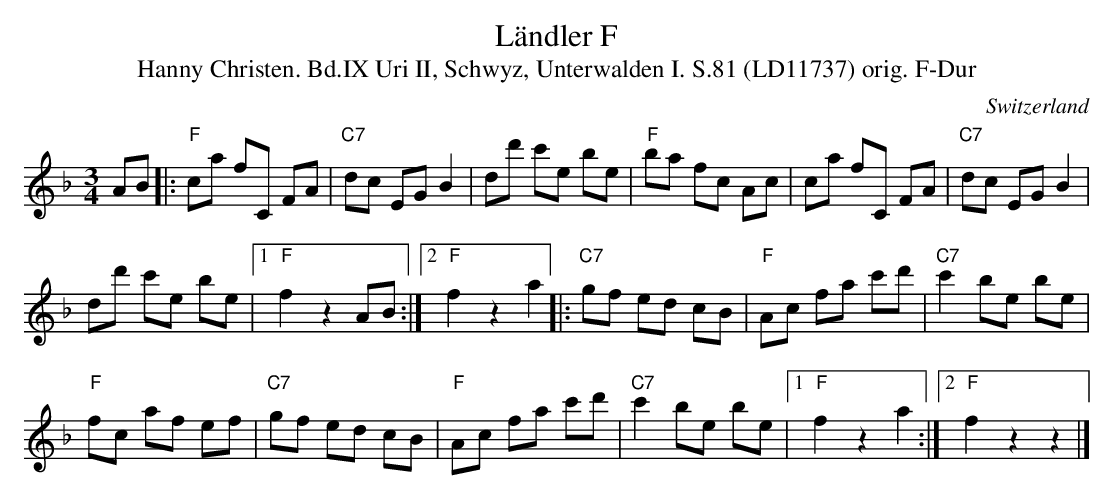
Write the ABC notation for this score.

X:1
T: L\"andler F
T:Hanny Christen. Bd.IX Uri II, Schwyz, Unterwalden I. S.81 (LD11737) orig. F-Dur
M:3/4
L:1/8
O:Switzerland
K:F major
AB |: "F"ca fc, FA | "C7"dc EG B2 | dd' c'e be | "F"ba fc Ac | ca fC FA | "C7"dc EG B2 |
dd' c'e be |1 "F"f2z2AB :|2 "F"f2z2a2 |: "C7"gf ed cB | "F"Ac fa c'd' | "C7"c'2 be be |
"F"fc af ef | "C7"gf ed cB | "F"Ac fa c'd' | "C7"c'2 be be |1 "F"f2z2a2 :|2 "F"f2z2z2 |]
